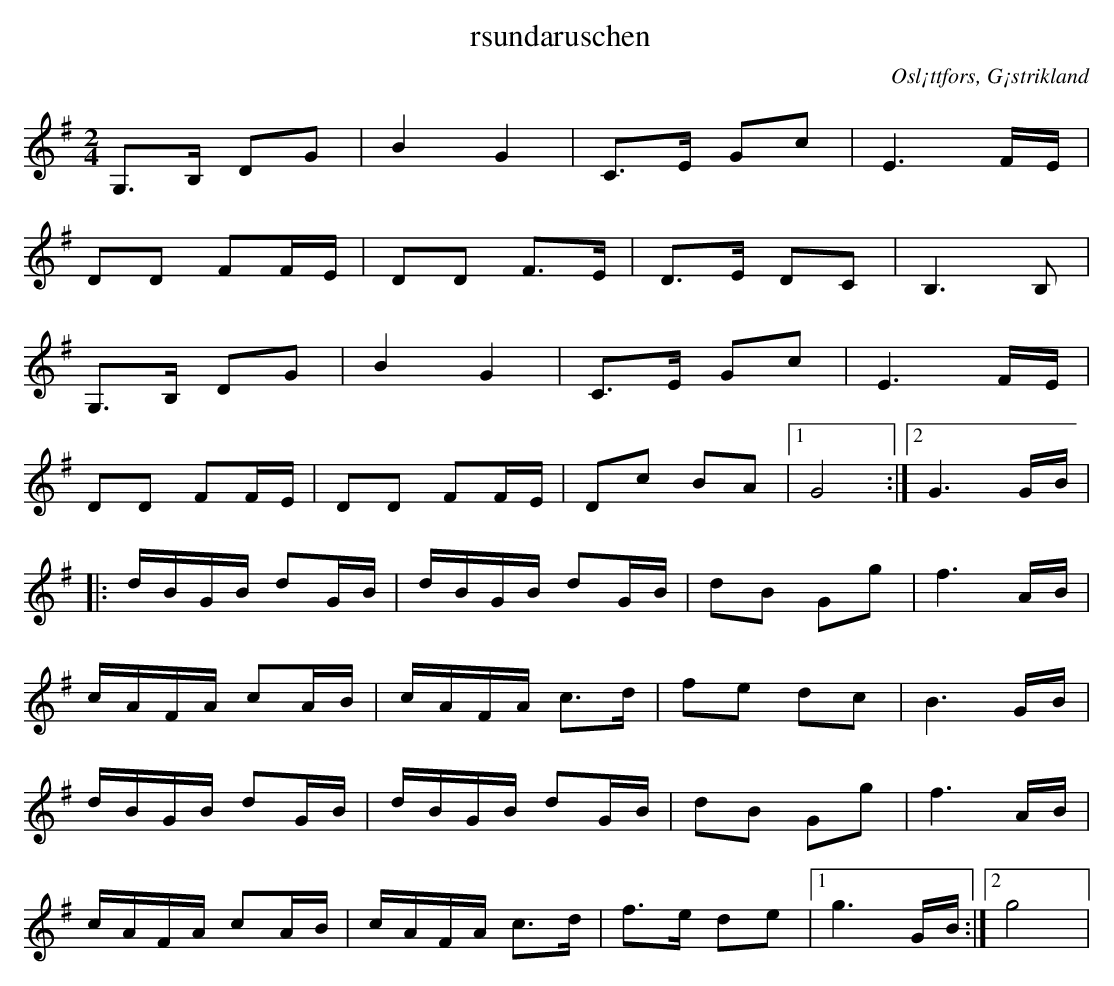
X:1
T: rsundaruschen
O:Osl¡ttfors, G¡strikland
M: 2/4
L: 1/4
K: G
G,3/4B,// D/G/ | B G | C3/4E// G/c/ | E3/2 F//E// |
D/D/ F/F//E// | D/D/ F3/4E// | D3/4E// D/C/ | B,3/2 B,/ |
G,3/4B,// D/G/ | B G | C3/4E// G/c/ | E3/2 F//E// |
D/D/ F/F//E// | D/D/ F/F//E// | D/c/ B/A/ |1 G2 :|2G3/2 G//B// |
|: d//B//G//B// d/G//B// | d//B//G//B// d/G//B// | d/B/ G/g/ |f3/2 A//B// |
 c//A//F//A// c/A//B// | c//A//F//A// c3/4d// | f/e/ d/c/ |B3/2 G//B// |
 d//B//G//B// d/G//B// | d//B//G//B// d/G//B// | d/B/ G/g/ |f3/2 A//B// |
 c//A//F//A// c/A//B// | c//A//F//A// c3/4d// | f3/4e// d/e/ |1 g3/2 G//B// :|2 g2 |
